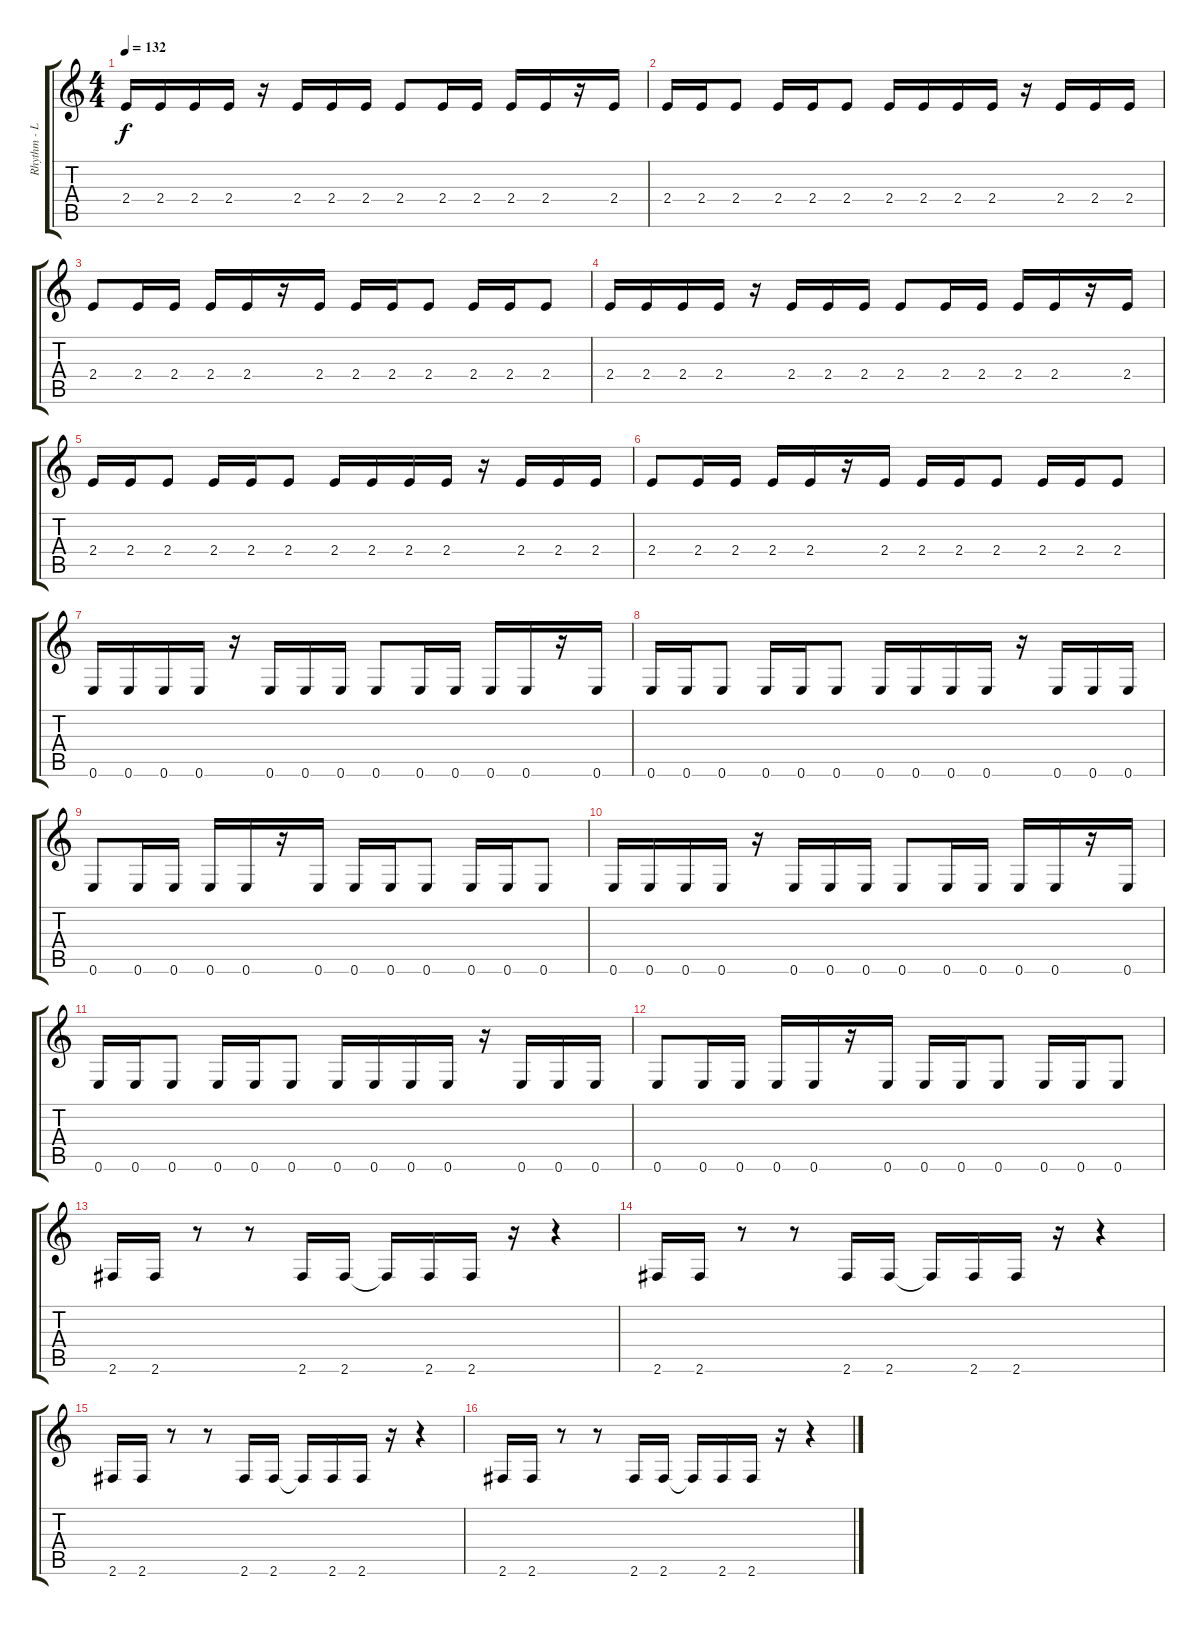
\track ("Rhythm - Lead Guitar" "Rhythm - L") {instrument distortionguitar}
\staff {score tabs}
\tuning (E4 B3 G3 D3 A2 E2) {hide}
\ts (4 4)
\tempo 132
\clef g2
\ks c
2.4.16{dy f} 2.4.16 2.4.16 2.4.16 r.16 2.4.16 2.4.16 2.4.16 2.4.8 2.4.16 2.4.16 2.4.16 2.4.16 r.16 2.4.16 |
2.4.16 2.4.16 2.4.8 2.4.16 2.4.16 2.4.8 2.4.16 2.4.16 2.4.16 2.4.16 r.16 2.4.16 2.4.16 2.4.16 |
2.4.8 2.4.16 2.4.16 2.4.16 2.4.16 r.16 2.4.16 2.4.16 2.4.16 2.4.8 2.4.16 2.4.16 2.4.8 |
2.4.16 2.4.16 2.4.16 2.4.16 r.16 2.4.16 2.4.16 2.4.16 2.4.8 2.4.16 2.4.16 2.4.16 2.4.16 r.16 2.4.16 |
2.4.16 2.4.16 2.4.8 2.4.16 2.4.16 2.4.8 2.4.16 2.4.16 2.4.16 2.4.16 r.16 2.4.16 2.4.16 2.4.16 |
2.4.8 2.4.16 2.4.16 2.4.16 2.4.16 r.16 2.4.16 2.4.16 2.4.16 2.4.8 2.4.16 2.4.16 2.4.8 |
0.6.16 0.6.16 0.6.16 0.6.16 r.16 0.6.16 0.6.16 0.6.16 0.6.8 0.6.16 0.6.16 0.6.16 0.6.16 r.16 0.6.16 |
0.6.16 0.6.16 0.6.8 0.6.16 0.6.16 0.6.8 0.6.16 0.6.16 0.6.16 0.6.16 r.16 0.6.16 0.6.16 0.6.16 |
0.6.8 0.6.16 0.6.16 0.6.16 0.6.16 r.16 0.6.16 0.6.16 0.6.16 0.6.8 0.6.16 0.6.16 0.6.8 |
0.6.16 0.6.16 0.6.16 0.6.16 r.16 0.6.16 0.6.16 0.6.16 0.6.8 0.6.16 0.6.16 0.6.16 0.6.16 r.16 0.6.16 |
0.6.16 0.6.16 0.6.8 0.6.16 0.6.16 0.6.8 0.6.16 0.6.16 0.6.16 0.6.16 r.16 0.6.16 0.6.16 0.6.16 |
0.6.8 0.6.16 0.6.16 0.6.16 0.6.16 r.16 0.6.16 0.6.16 0.6.16 0.6.8 0.6.16 0.6.16 0.6.8 |
2.6.16 2.6.16 r.8 r.8 2.6.16 2.6.16 2.6{t}.16 2.6.16 2.6.16 r.16 r.4 |
2.6.16 2.6.16 r.8 r.8 2.6.16 2.6.16 2.6{t}.16 2.6.16 2.6.16 r.16 r.4 |
2.6.16 2.6.16 r.8 r.8 2.6.16 2.6.16 2.6{t}.16 2.6.16 2.6.16 r.16 r.4 |
2.6.16 2.6.16 r.8 r.8 2.6.16 2.6.16 2.6{t}.16 2.6.16 2.6.16 r.16 r.4
